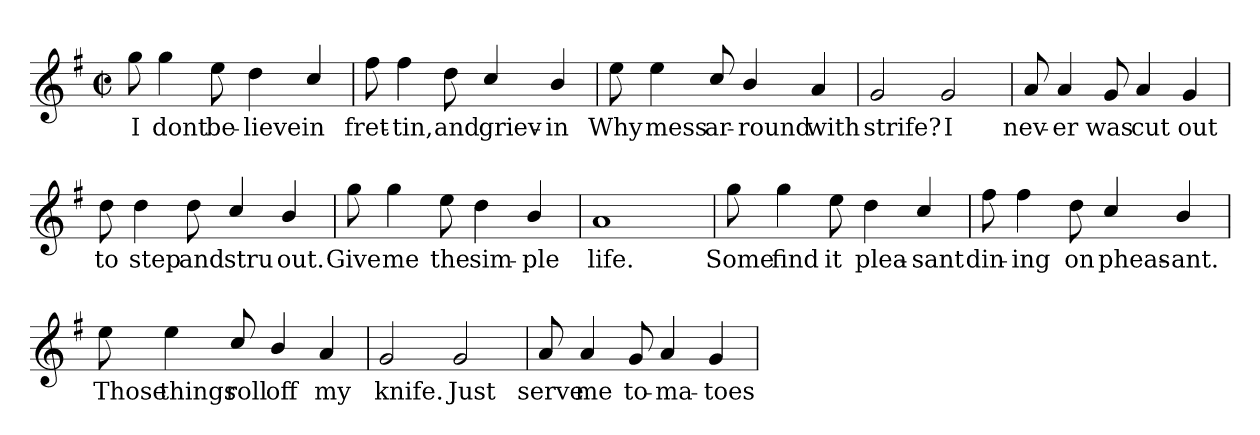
**kern	**text
*part1	*part1
*staff1	*staff1
*clefG2	*
*k[f#]	*
*G:	*
*M2/2	*
*met(c|)	*
=	=
!	!LO:LY:b
8ggi\	I
!	!LO:LY:b
4gg\	dont
!	!LO:LY:b
8ee\	be-
!	!LO:LY:b
4dd\	-lieve
!	!LO:LY:b
4cci/	in
=	=
!	!LO:LY:b
8ff#i\	fret-
!	!LO:LY:b
4ff#\	-tin,
!	!LO:LY:b
8dd\	and
!	!LO:LY:b
4cci/	griev-
!	!LO:LY:b
4bi/	-in
=	=
!	!LO:LY:b
8eei\	Why
!	!LO:LY:b
4eei\	mess
!	!LO:LY:b
8cc/	ar-
!	!LO:LY:b
4b/	-round
!	!LO:LY:b
4a/	with
=	=
!	!LO:LY:b
2gi/	strife?
!	!LO:LY:b
2g/	I
=	=
!	!LO:LY:b
8a/	nev-
!	!LO:LY:b
4ai/	-er
!	!LO:LY:b
8gi/	was
!	!LO:LY:b
4ai/	cut
!	!LO:LY:b
4g/	out
=	=
!	!LO:LY:b
8dd\	to
!	!LO:LY:b
4ddi\	step
!	!LO:LY:b
8ddi\	and
!	!LO:LY:b
4cc/	stru
!	!LO:LY:b
4b/	out.
=	=
!	!LO:LY:b
8gg\	Give
!	!LO:LY:b
4ggi\	me
!	!LO:LY:b
8ee\	the
!	!LO:LY:b
4dd\	sim-
!	!LO:LY:b
4b/	-ple
=	=
!	!LO:LY:b
1ai	life.
=	=
!	!LO:LY:b
8ggi\	Some
!	!LO:LY:b
4gg\	find
!	!LO:LY:b
8ee\	it
!	!LO:LY:b
4dd\	plea-
!	!LO:LY:b
4cci/	-sant
=	=
!	!LO:LY:b
8ff#\	din-
!	!LO:LY:b
4ff#\	ing
!	!LO:LY:b
8dd\	on
!	!LO:LY:b
4cci/	pheas-
!	!LO:LY:b
4b/	-ant.
=	=
!	!LO:LY:b
8ee\	Those
!	!LO:LY:b
4eei\	things
!	!LO:LY:b
8cc/	roll
!	!LO:LY:b
4bi/	off
!	!LO:LY:b
4a/	my
=	=
!	!LO:LY:b
2g/	knife.
!	!LO:LY:b
2gi/	Just
=	=
!	!LO:LY:b
8a/	serve
!	!LO:LY:b
4ai/	me
!	!LO:LY:b
8g/	to-
!	!LO:LY:b
4a/	-ma-
!	!LO:LY:b
4g/	-toes
=	=
*-	*-
